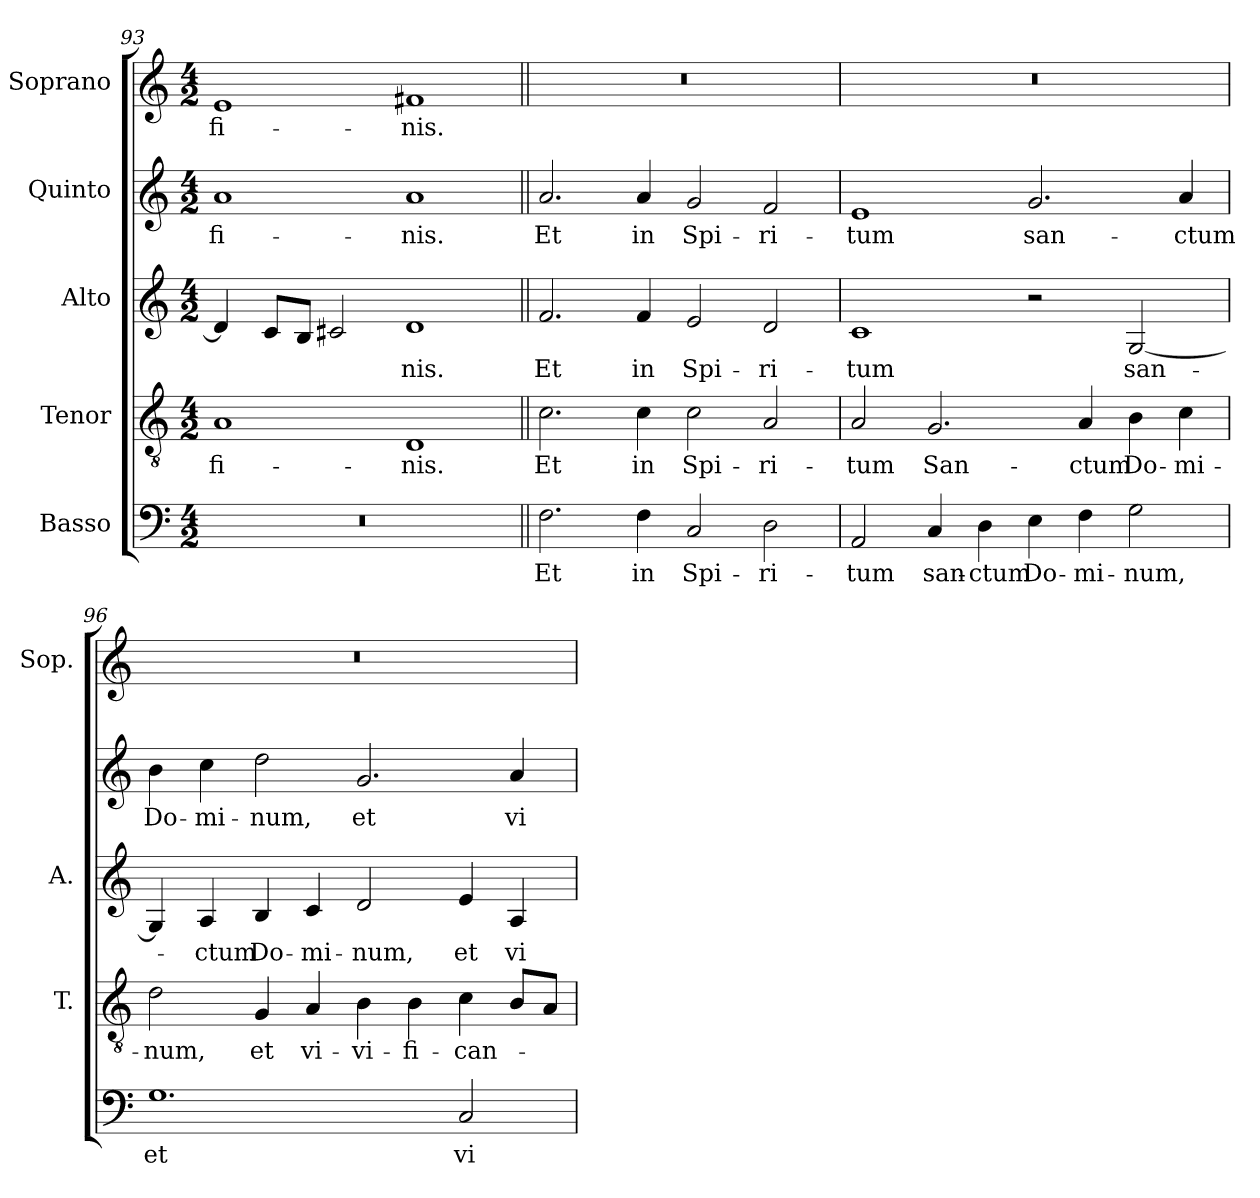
**kern	**text	**kern	**text	**kern	**text	**kern	**text	**kern	**text
*part5	*part5	*part4	*part4	*part3	*part3	*part2	*part2	*part1	*part1
*staff5	*staff5	*staff4	*staff4	*staff3	*staff3	*staff2	*staff2	*staff1	*staff1
*I"Basso	*	*I"Tenor	*	*I"Alto	*	*I"Quinto	*	*I"Soprano	*
*	*	*I'T.	*	*I'A.	*	*	*	*I'Sop.	*
!!LO:LB:g=z
*clefF4	*	*clefGv2	*	*clefG2	*	*clefG2	*	*clefG2	*
*	*	*ITrd7c12	*	*	*	*	*	*	*
*k[]	*	*k[]	*	*k[]	*	*k[]	*	*k[]	*
*C:	*	*C:	*	*C:	*	*C:	*	*C:	*
*M4/2	*	*M4/2	*	*M4/2	*	*M4/2	*	*M4/2	*
=93	=93	=93	=93	=93	=93	=93	=93	=93	=93
!LO:N:vis=1	!	!	!	!	!	!	!	!	!
!	!	!	!LO:LY:b:color=#000000	!	!	!	!	!	!
!	!	!	!	!	!	!	!LO:LY:b:color=#000000	!	!
!	!	!	!	!	!	!	!	!	!LO:LY:b:color=#000000
0r	.	1AAi	fi-	4di/]	.	1ai	fi-	1ei	fi-
.	.	.	.	8ci/L	.	.	.	.	.
.	.	.	.	8Bi/J	.	.	.	.	.
.	.	.	.	2c#Xi/	.	.	.	.	.
!	!	!	!LO:LY:b:color=#000000	!	!	!	!	!	!
!	!	!	!	!	!LO:LY:b:color=#000000	!	!	!	!
!	!	!	!	!	!	!	!LO:LY:b:color=#000000	!	!
!	!	!	!	!	!	!	!	!	!LO:LY:b:color=#000000
.	.	1DDi	-nis.	1di	-nis.	1ai	-nis.	1f#Xi	-nis.
=94||	=94||	=94||	=94||	=94||	=94||	=94||	=94||	=94||	=94||
!	!LO:LY:b:color=#000000	!	!	!	!	!	!	!	!
!	!	!	!LO:LY:b:color=#000000	!	!	!	!	!	!
!	!	!	!	!	!LO:LY:b:color=#000000	!	!	!	!
!	!	!	!	!	!	!	!LO:LY:b:color=#000000	!LO:N:vis=1	!
2.Fi\	Et	2.Ci\	Et	2.fi/	Et	2.ai/	Et	0r	.
!	!LO:LY:b:color=#000000	!	!	!	!	!	!	!	!
!	!	!	!LO:LY:b:color=#000000	!	!	!	!	!	!
!	!	!	!	!	!LO:LY:b:color=#000000	!	!	!	!
!	!	!	!	!	!	!	!LO:LY:b:color=#000000	!	!
4Fi\	in	4Ci\	in	4fi/	in	4ai/	in	.	.
!	!LO:LY:b:color=#000000	!	!	!	!	!	!	!	!
!	!	!	!LO:LY:b:color=#000000	!	!	!	!	!	!
!	!	!	!	!	!LO:LY:b:color=#000000	!	!	!	!
!	!	!	!	!	!	!	!LO:LY:b:color=#000000	!	!
2Ci/	Spi-	2Ci\	Spi-	2ei/	Spi-	2gi/	Spi-	.	.
!	!LO:LY:b:color=#000000	!	!	!	!	!	!	!	!
!	!	!	!LO:LY:b:color=#000000	!	!	!	!	!	!
!	!	!	!	!	!LO:LY:b:color=#000000	!	!	!	!
!	!	!	!	!	!	!	!LO:LY:b:color=#000000	!	!
2Di\	-ri-	2AAi/	-ri-	2di/	-ri-	2fi/	-ri-	.	.
=95	=95	=95	=95	=95	=95	=95	=95	=95	=95
!	!LO:LY:b:color=#000000	!	!	!	!	!	!	!	!
!	!	!	!LO:LY:b:color=#000000	!	!	!	!	!	!
!	!	!	!	!	!LO:LY:b:color=#000000	!	!	!	!
!	!	!	!	!	!	!	!LO:LY:b:color=#000000	!LO:N:vis=1	!
2AAi/	-tum	2AAi/	-tum	1ci	-tum	1ei	-tum	0r	.
!	!LO:LY:b:color=#000000	!	!	!	!	!	!	!	!
!	!	!	!LO:LY:b:color=#000000	!	!	!	!	!	!
4Ci/	san-	2.GGi/	San-	.	.	.	.	.	.
!	!LO:LY:b:color=#000000	!	!	!	!	!	!	!	!
4Di\	-ctum	.	.	.	.	.	.	.	.
!	!LO:LY:b:color=#000000	!	!	!	!	!	!	!	!
!	!	!	!	!	!	!	!LO:LY:b:color=#000000	!	!
4Ei\	Do-	.	.	2r	.	2.gi/	san-	.	.
!	!LO:LY:b:color=#000000	!	!	!	!	!	!	!	!
!	!	!	!LO:LY:b:color=#000000	!	!	!	!	!	!
4Fi\	-mi-	4AAi/	-ctum	.	.	.	.	.	.
!	!LO:LY:b:color=#000000	!	!	!	!	!	!	!	!
!	!	!	!LO:LY:b:color=#000000	!	!	!	!	!	!
!	!	!	!	!	!LO:LY:b:color=#000000	!	!	!	!
2Gi\	-num,	4BBi\	Do-	[2Gi/	san-	.	.	.	.
!	!	!	!LO:LY:b:color=#000000	!	!	!	!	!	!
!	!	!	!	!	!	!	!LO:LY:b:color=#000000	!	!
.	.	4Ci\	-mi-	.	.	4ai/	-ctum	.	.
=96	=96	=96	=96	=96	=96	=96	=96	=96	=96
!	!LO:LY:b:color=#000000	!	!	!	!	!	!	!	!
!	!	!	!LO:LY:b:color=#000000	!	!	!	!	!	!
!	!	!	!	!	!	!	!LO:LY:b:color=#000000	!LO:N:vis=1	!
1.Gi	et	2Di\	-num,	4Gi/]	.	4bi\	Do-	0r	.
!	!	!	!	!	!LO:LY:b:color=#000000	!	!	!	!
!	!	!	!	!	!	!	!LO:LY:b:color=#000000	!	!
.	.	.	.	4Ai/	-ctum	4cci\	-mi-	.	.
!	!	!	!LO:LY:b:color=#000000	!	!	!	!	!	!
!	!	!	!	!	!LO:LY:b:color=#000000	!	!	!	!
!	!	!	!	!	!	!	!LO:LY:b:color=#000000	!	!
.	.	4GGi/	et	4Bi/	Do-	2ddi\	-num,	.	.
!	!	!	!LO:LY:b:color=#000000	!	!	!	!	!	!
!	!	!	!	!	!LO:LY:b:color=#000000	!	!	!	!
.	.	4AAi/	vi-	4ci/	-mi-	.	.	.	.
!	!	!	!LO:LY:b:color=#000000	!	!	!	!	!	!
!	!	!	!	!	!LO:LY:b:color=#000000	!	!	!	!
!	!	!	!	!	!	!	!LO:LY:b:color=#000000	!	!
.	.	4BBi\	-vi-	2di/	-num,	2.gi/	et	.	.
!	!	!	!LO:LY:b:color=#000000	!	!	!	!	!	!
.	.	4BBi\	-fi-	.	.	.	.	.	.
!	!LO:LY:b:color=#000000	!	!	!	!	!	!	!	!
!	!	!	!LO:LY:b:color=#000000	!	!	!	!	!	!
!	!	!	!	!	!LO:LY:b:color=#000000	!	!	!	!
2Ci/	vi-	4Ci\	-can-	4ei/	et	.	.	.	.
!	!	!	!	!	!LO:LY:b:color=#000000	!	!	!	!
!	!	!	!	!	!	!	!LO:LY:b:color=#000000	!	!
.	.	8BBi/L	.	4Ai/	vi-	4ai/	vi-	.	.
.	.	8AAi/J	.	.	.	.	.	.	.
=	=	=	=	=	=	=	=	=	=
*-	*-	*-	*-	*-	*-	*-	*-	*-	*-
